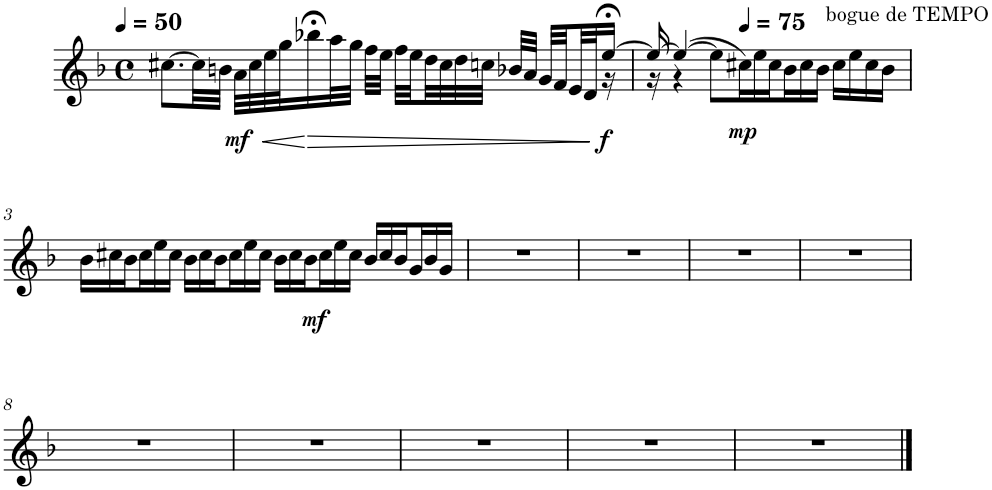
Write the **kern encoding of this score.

**kern	**dynam
*part1	*part1
*staff1	*staff1
*I"Flûte	*
*I'Fl.	*
*clefG2	*
*k[b-]	*
*M4/4	*
*met(c)	*
*MM50	*
=1	=1
*^	*
[8.cc#X\L	2...ryy	.
32cc#\LL]	.	.
32bn\JJJ	.	.
!	!	!LO:HP:b
!	!	!LO:DY:n=1:b
32a\LLL	.	< mf
32cc#\	.	.
32ee\	.	.
32gg\J	.	.
!	!	!LO:HP:n=1:b
16bb-X;<\	.	[ >
32aa\L	.	.
32gg\JJJ	.	.
32ff\LLL	.	.
32ee\JJJ	.	.
32ff\LLL	.	.
32ee\	.	.
32dd\	.	.
32cc#\	.	.
32dd\	.	.
32ccn\JJJ	.	.
32b-X/LLL	.	.
32a/JJJ	.	.
32g/LLL	.	.
32f/	.	.
32e/	.	.
32d/J	.	.
!	!	!LO:DY:n=2:b
[16ee;</JJ	16r	] f
=2	=2	=2
16ee/_	16r	.
(4ee/_	4r	.
8ee\L]	2ryy	.
*Xbrackettup	*	*
*MM75	*	*
!	!	!LO:DY:b
24cc#X\L)	.	mp
24ee\	.	.
24cc#\	.	.
16b-\	.	.
16cc#\	.	.
16b-\JJ	.	.
16cc#\LL	.	.
!LO:TX:a:t=bogue de TEMPO	!	!
16ee\	8.ryy	.
16cc#\	.	.
16b-\JJ	.	.
*v	*v	*
!!LO:LB:g=z
=3	=3
24b-\LL	.
24cc#X\	.
24b-\	.
24cc#\	.
24ee\	.
24cc#\JJ	.
24b-\LL	.
24cc#\	.
24b-\	.
24cc#\	.
24ee\	.
24cc#\JJ	.
24b-\LL	.
24cc#\	.
24b-\	.
!	!LO:DY:b
24cc#\	mf
24ee\	.
24cc#\JJ	.
24b-/LL	.
24cc#/	.
24b-/	.
24g/	.
24b-/	.
24g/JJ	.
=4	=4
1r	.
=5	=5
1r	.
=6	=6
1r	.
=7	=7
1r	.
!!LO:LB:g=z
=8	=8
1r	.
=9	=9
1r	.
=10	=10
1r	.
=11	=11
1r	.
=12	=12
1r	.
==	==
*-	*-
